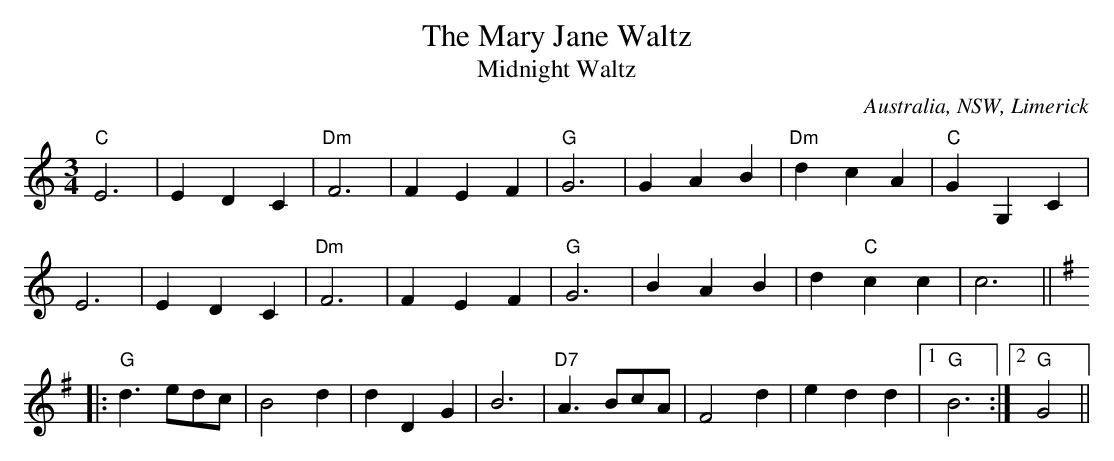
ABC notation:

X:1
T:The Mary Jane Waltz
T:Midnight Waltz
one after the other, 'The Mary Jane Waltz' & 'Midnight Waltz' were both in the Treacy
O:Australia, NSW, Limerick
M:3/4
L:1/8
K:C
"C"E6|E2D2C2|"Dm"F6|F2E2F2|"G"G6|G2A2B2|"Dm"d2c2A2|"C"G2G,2C2|
E6|E2D2C2|"Dm"F6|F2E2F2|"G"G6|B2A2B2|d2"C"c2c2|c6||
K:G
|:"G"d3edc|B4d2|d2D2G2|B6|"D7"A3BcA|F4d2|e2d2d2|1"G"B6:|2"G"G4||
